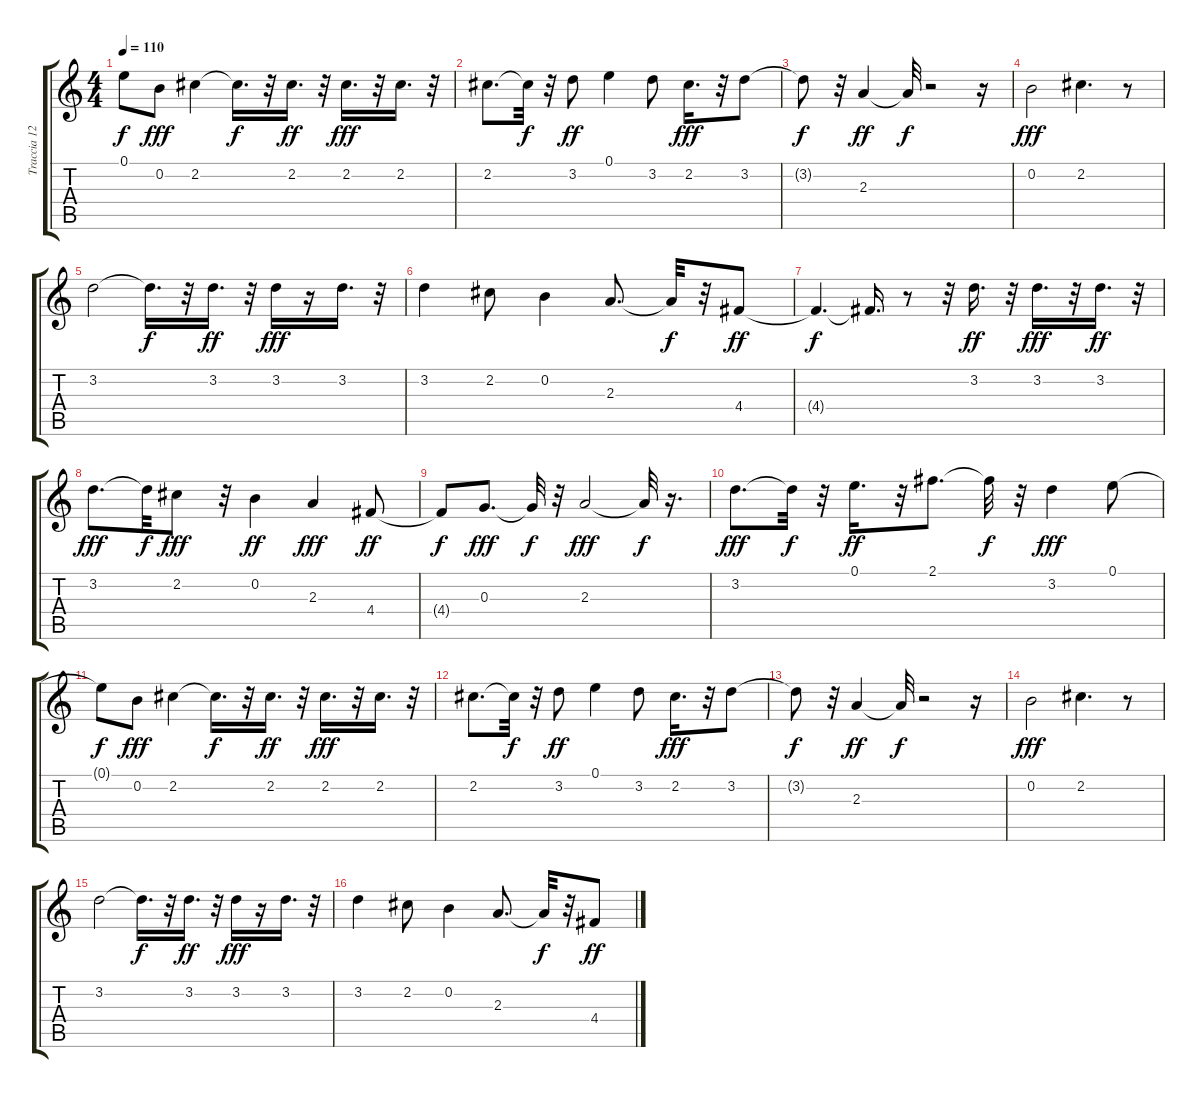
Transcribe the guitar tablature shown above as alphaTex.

\track ("Traccia 12" "Traccia 12") {instrument electricguitarjazz}
\staff {score tabs}
\tuning (E4 B3 G3 D3 A2 E2) {hide}
\ts (4 4)
\tempo 110
\clef g2
\ks c
0.1{t}.8{dy f} 0.2.8{dy fff} 2.2.4 2.2{t}.16{d dy f} r.32 2.2.16{d dy ff} r.32 2.2.16{d dy fff} r.32 2.2.16{d} r.32 |
2.2.8{d} 2.2{t}.32{dy f} r.32 3.2.8{dy ff} 0.1.4 3.2.8 2.2.16{d dy fff} r.32 3.2.8 |
3.2{t}.8{dy f} r.32 2.3.4{dy ff} 2.3{t}.32{dy f} r.2 r.16 |
0.2.2{dy fff} 2.2.4{d} r.8 |
3.2.2 3.2{t}.16{d dy f} r.32 3.2.16{d dy ff} r.32 3.2.16{dy fff} r.16 3.2.16{d} r.32 |
3.2.4 2.2.8 0.2.4 2.3.8{d} 2.3{t}.32{dy f} r.32 4.4.8{dy ff} |
4.4{t}.4{d dy f} 4.4{t}.16{d} r.8 r.32 3.2.16{d dy ff} r.32 3.2.16{d dy fff} r.32 3.2.16{d dy ff} r.32 |
3.2.8{d dy fff} 3.2{t}.32{dy f} 2.2.8{dy fff} r.32 0.2.4{dy ff} 2.3.4{dy fff} 4.4.8{dy ff} |
4.4{t}.8{dy f} 0.3.8{d dy fff} 0.3{t}.32{dy f} r.32 2.3.2{dy fff} 2.3{t}.32{dy f} r.16{d} |
3.2.8{d dy fff} 3.2{t}.32{dy f} r.32 0.1.16{d dy ff} r.32 2.1.8{d} 2.1{t}.32{dy f} r.32 3.2.4{dy fff} 0.1.8 |
0.1{t}.8{dy f} 0.2.8{dy fff} 2.2.4 2.2{t}.16{d dy f} r.32 2.2.16{d dy ff} r.32 2.2.16{d dy fff} r.32 2.2.16{d} r.32 |
2.2.8{d} 2.2{t}.32{dy f} r.32 3.2.8{dy ff} 0.1.4 3.2.8 2.2.16{d dy fff} r.32 3.2.8 |
3.2{t}.8{dy f} r.32 2.3.4{dy ff} 2.3{t}.32{dy f} r.2 r.16 |
0.2.2{dy fff} 2.2.4{d} r.8 |
3.2.2 3.2{t}.16{d dy f} r.32 3.2.16{d dy ff} r.32 3.2.16{dy fff} r.16 3.2.16{d} r.32 |
3.2.4 2.2.8 0.2.4 2.3.8{d} 2.3{t}.32{dy f} r.32 4.4.8{dy ff}
